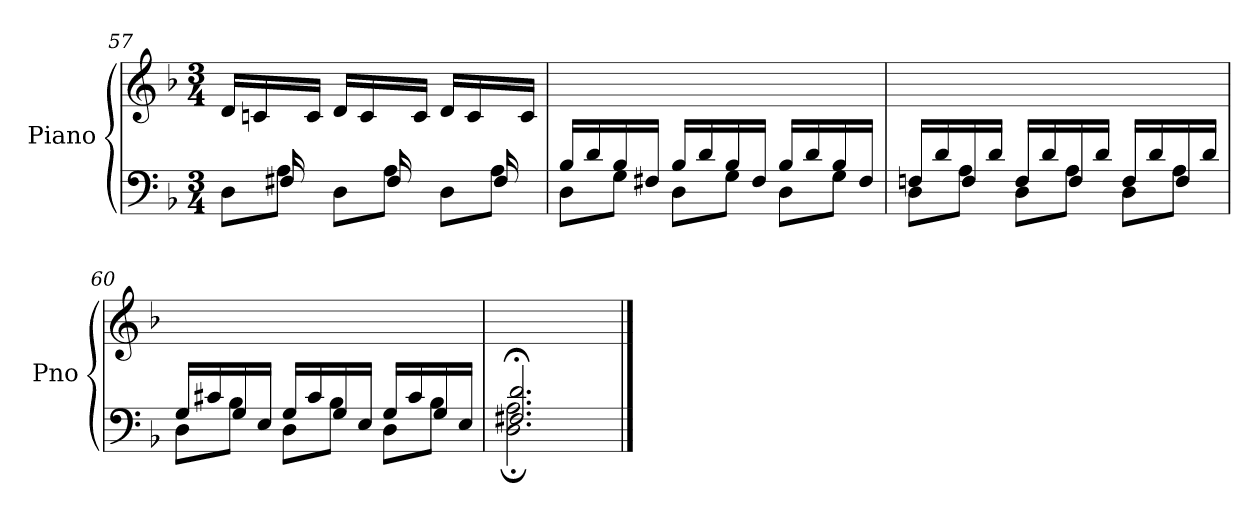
**kern	**kern
*part1	*part1
*staff2	*staff1
*I"Piano	*
*I'Pno	*
*clefF4	*clefG2
*k[b-]	*k[b-]
*M3/4	*M3/4
=57	=57
*^	*
8ryy	8D\L	16d/LL
.	.	16cn/
16F#X/	8A\J	16ryy
8.ryy	.	16c/JJ
.	8D\L	16d/LL
.	.	16c/
16F#/	8A\J	16ryy
8.ryy	.	16c/JJ
.	8D\L	16d/LL
.	.	16c/
16F#/	8A\J	16ryy
16ryy	.	16c/JJ
=58	=58	=58
16B-/LL	8D\L	2.ryy
16d/	.	.
16B-/	8G\J	.
16F#X/JJ	.	.
16B-/LL	8D\L	.
16d/	.	.
16B-/	8G\J	.
16F#/JJ	.	.
16B-/LL	8D\L	.
16d/	.	.
16B-/	8G\J	.
16F#/JJ	.	.
!!LO:LB:g=z
=59	=59	=59
16Fn/LL	8D\L	2.ryy
16d/	.	.
16F/	8A\J	.
16d/JJ	.	.
16F/LL	8D\L	.
16d/	.	.
16F/	8A\J	.
16d/JJ	.	.
16F/LL	8D\L	.
16d/	.	.
16F/	8A\J	.
16d/JJ	.	.
=60	=60	=60
16G/LL	8D\L	2.ryy
16c#X/	.	.
16G/	8B-\J	.
16E/JJ	.	.
16G/LL	8D\L	.
16c#/	.	.
16G/	8B-\J	.
16E/JJ	.	.
16G/LL	8D\L	.
16c#/	.	.
16G/	8B-\J	.
16E/JJ	.	.
=61	=61	=61
2.F#X/;< 2.d/;<	2.D\; 2.A\;	2.ryy
*v	*v	*
==	==
*-	*-
